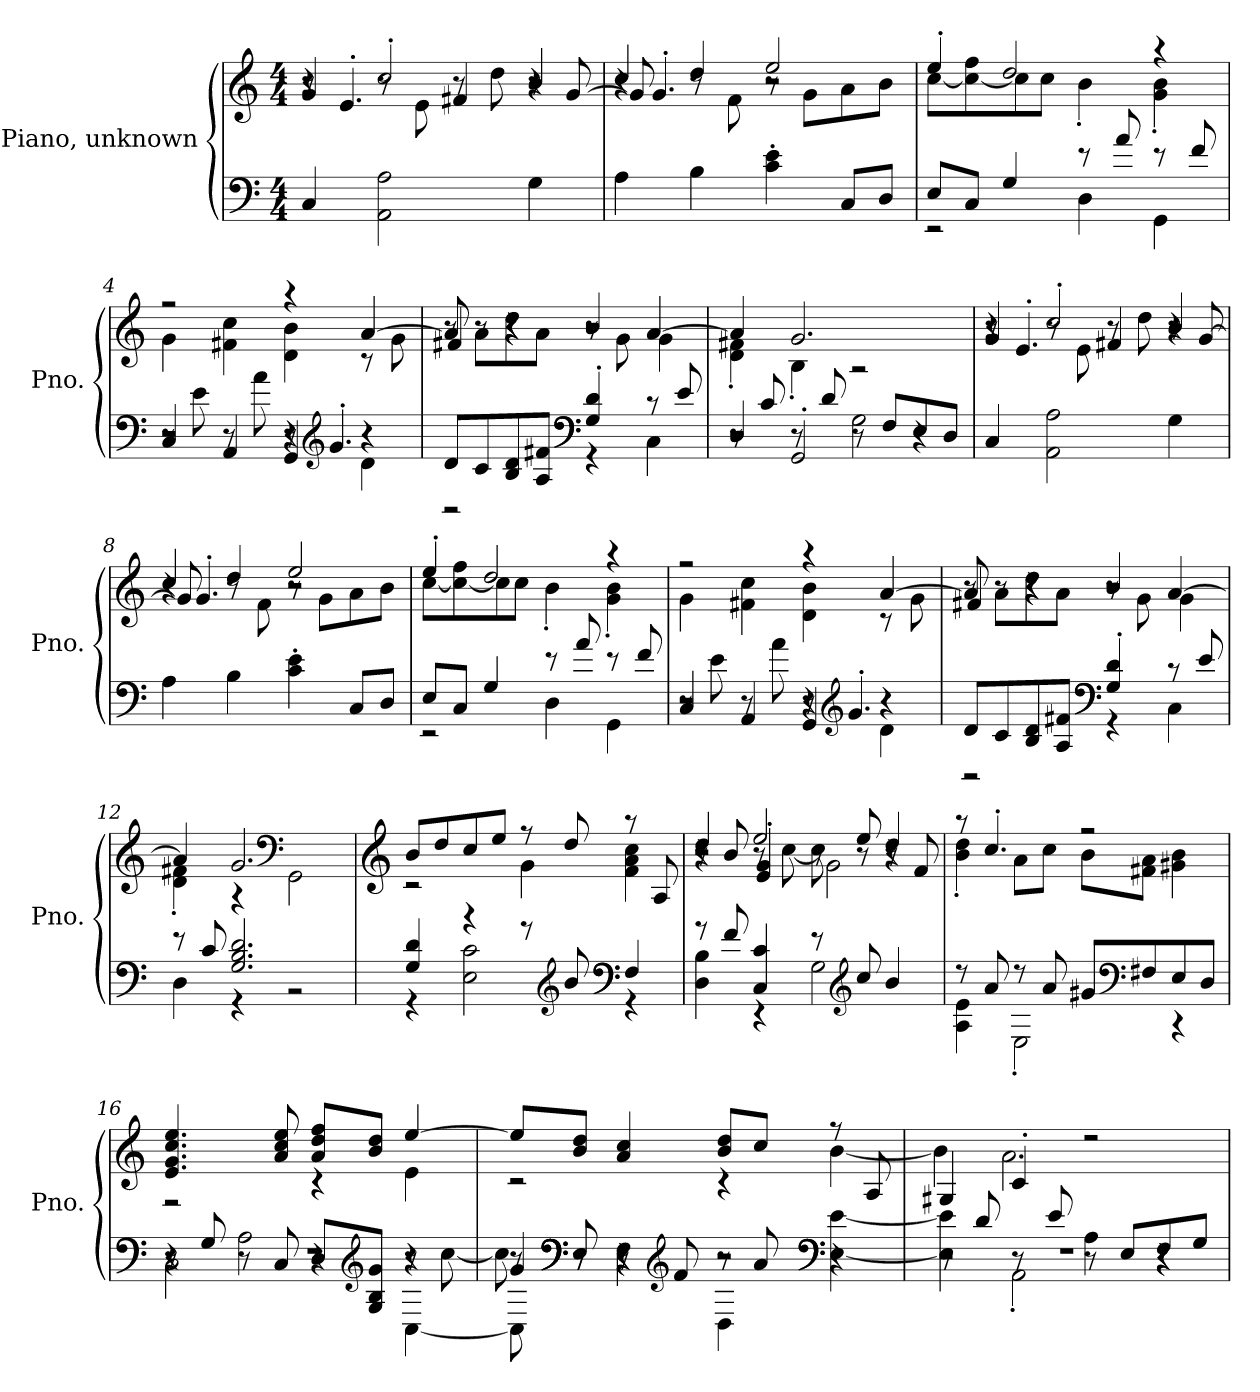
**kern	**kern
*part1	*part1
*staff2	*staff1
*I"Piano, unknown	*
*I'Pno.	*
*clefF4	*clefG2
*k[]	*k[]
*M4/4	*M4/4
*MM120	*MM120
=1	=1
*	*^
*	*	*^
4C/	4g/	4r	8r
.	.	.	4.e'/
2AA\ 2A\	2cc'/	8r	.
.	.	8e\	.
.	.	8r	4f#X/
.	.	8dd\	.
4G\	4b/	4r	8r
.	.	.	[8g/
=2	=2	=2	=2
4A\	4cc/	4r	8g/]
.	.	.	4.g'/
4B\	4dd/	8r	.
.	.	8f\	.
4c\' 4e\'	2ee/	8r	2r
.	.	8g\L	.
8C/L	.	8a\	.
8D/J	.	8b\J	.
*	*	*v	*v
=3	=3	=3
*^	*	*
8E/L	2r	4ee'/	[8cc\L
8C/J	.	.	8cc\_ 8ff\
4G/	.	2dd/	8cc\]
.	.	.	8cc\J
8r	4D\	.	4b'\
8a/	.	.	.
8r	4GG\	4r	4g\' 4b\'
8f/	.	.	.
=4	=4	=4	=4
*	*^	*	*
2r	8r	4C/	2r	4g\
.	8e\	.	.	.
.	8r	4AA/	.	4f#X\ 4cc\
.	8a\	.	.	.
8r	4r	4GG/	4r	4d\ 4b\
*clefG2	*	*	*	*
4.g'/	.	.	.	.
.	4d\	4r	[4a/	8r
.	.	.	.	8g\
*	*v	*v	*	*
!!LO:LB:g=z
=5	=5	=5	=5
*	*	*	*^
8d/L	2r	8a/]	8r	4f#X/
8c/	.	8r	8a\L	.
8B/ 8d/	.	4r	8dd\	4r
8A/ 8f#X/J	.	.	8a\J	.
*clefF4	*	*	*	*
4G/' 4d/'	4r	4b/	8r	2r
.	.	.	8g\	.
8r	4C\	[4a/	4g\	.
8e/	.	.	.	.
*	*	*	*v	*v
=6	=6	=6	=6
*	*^	*	*
8r	2r	4D/	4a/]	4d\' 4f#X\'
8c/	.	.	.	.
8r	.	2GG'/	2.g/	4B'\
8d/	.	.	.	.
8r	2G\	.	.	2r
8F/L	.	.	.	.
8E/	.	4r	.	.
8D/J	.	.	.	.
*v	*v	*v	*	*
=7	=7	=7
*	*	*^
4C/	4g/	4r	8r
.	.	.	4.e'/
2AA\ 2A\	2cc'/	8r	.
.	.	8e\	.
.	.	8r	4f#X/
.	.	8dd\	.
4G\	4b/	4r	8r
.	.	.	[8g/
=8	=8	=8	=8
4A\	4cc/	4r	8g/]
.	.	.	4.g'/
4B\	4dd/	8r	.
.	.	8f\	.
4c\' 4e\'	2ee/	8r	2r
.	.	8g\L	.
8C/L	.	8a\	.
8D/J	.	8b\J	.
*	*	*v	*v
!!LO:LB:g=z
=9	=9	=9
*^	*	*
8E/L	2r	4ee'/	[8cc\L
8C/J	.	.	8cc\_ 8ff\
4G/	.	2dd/	8cc\]
.	.	.	8cc\J
8r	4D\	.	4b'\
8a/	.	.	.
8r	4GG\	4r	4g\' 4b\'
8f/	.	.	.
=10	=10	=10	=10
*	*^	*	*
2r	8r	4C/	2r	4g\
.	8e\	.	.	.
.	8r	4AA/	.	4f#X\ 4cc\
.	8a\	.	.	.
8r	4r	4GG/	4r	4d\ 4b\
*clefG2	*	*	*	*
4.g'/	.	.	.	.
.	4d\	4r	[4a/	8r
.	.	.	.	8g\
*	*v	*v	*	*
=11	=11	=11	=11
*	*	*	*^
8d/L	2r	8a/]	8r	4f#X/
8c/	.	8r	8a\L	.
8B/ 8d/	.	4r	8dd\	4r
8A/ 8f#X/J	.	.	8a\J	.
*clefF4	*	*	*	*
4G/' 4d/'	4r	4b/	8r	2r
.	.	.	8g\	.
8r	4C\	[4a/	4g\	.
8e/	.	.	.	.
*	*	*	*v	*v
=12	=12	=12	=12
8r	4D\	4a/]	4d\' 4f#X\'
8c/	.	.	.
2.G/ 2.B/ 2.d/	4r	2.g/	4r
*	*	*clefF4	*
.	2r	.	2GG\
!!LO:LB:g=z	!!
=13	=13	=13	=13
*	*	*clefG2	*
4G/ 4d/	4r	8b/L	2r
.	.	8dd/	.
4r	2E\ 2c\	8cc/	.
.	.	8ee/J	.
8r	.	8r	4g\
*clefG2	*	*	*
8b/	.	8dd/	.
*clefF4	*	*	*
4F/	4r	8r	4f\ 4a\ 4cc\
.	.	8A/	.
=14	=14	=14	=14
*	*	*^	*^
8r	4D\ 4B\	4dd/	4r	8r	2r
8f/	.	.	.	8b/	.
4C/ 4c/	4r	2ee/	8r	4e/' 4g/'	.
.	.	.	[8cc\	.	.
8r	2G\	.	8cc\]	8r	2g\
*clefG2	*	*	*	*	*
8cc/	.	.	8r	8ee/	.
4b/	.	4dd/	4r	8r	.
.	.	.	.	8f/	.
*	*	*	*v	*v	*v
=15	=15	=15	=15
8r	4A\ 4e\	8r	4b\' 4dd\'
8a/	.	4.cc'/	.
8r	2E'\	.	8a\L
8a/	.	.	8cc\J
8g#X/L	.	2r	8b\L
*clefF4	*	*	*
8F#X/	.	.	8f#X\ 8a\J
8E/	4r	.	4g#X\ 4b\
8D/J	.	.	.
!!LO:LB:g=z	!!
=16	=16	=16	=16
*^	*^	*	*
1r	4r	8r	2C\	4.e/ 4.g/ 4.cc/ 4.ee/	2r
.	.	8G/	.	.	.
.	2A\	8r	.	.	.
.	.	8C/	.	8a/ 8cc/ 8ee/	.
.	.	8D/L	4r	8a/ 8dd/ 8ff/L	4r
*clefG2	*	*	*	*	*
.	.	8G/ 8B/ 8g/J	.	8b/ 8dd/J	.
.	8r	4r	[4C\	[4ee/	4e\
.	[8cc\	.	.	.	.
=17	=17	=17	=17	=17	=17
4g/	8cc\]	8r	8C\]	8ee/L]	2r
*clefF4	*	*	*	*	*
.	8r	8E/	8r	8b/ 8dd/J	.
4r	4r	8r	4F\	4a/ 4cc/	.
*clefG2	*	*	*	*	*
.	.	8f/	.	.	.
2r	2r	8r	4D\	8b/ 8dd/L	4r
.	.	8a/	.	8cc/J	.
*clefF4	*	*	*	*	*
.	.	4r	[4E\ [4e\	8r	[4b\
.	.	.	.	8A/	.
=18	=18	=18	=18	=18	=18
1r	2r	8r	4E\] 4e\]	4G#X/	4b\]
.	.	8d/	.	.	.
.	.	8r	2AA'\	4c'/	2.a\
.	.	8e/	.	.	.
.	4A\	8r	.	2r	.
.	.	8E/L	.	.	.
.	4r	8F/	4r	.	.
.	.	8G/J	.	.	.
*v	*v	*v	*v	*	*
*	*v	*v
=	=
*-	*-
